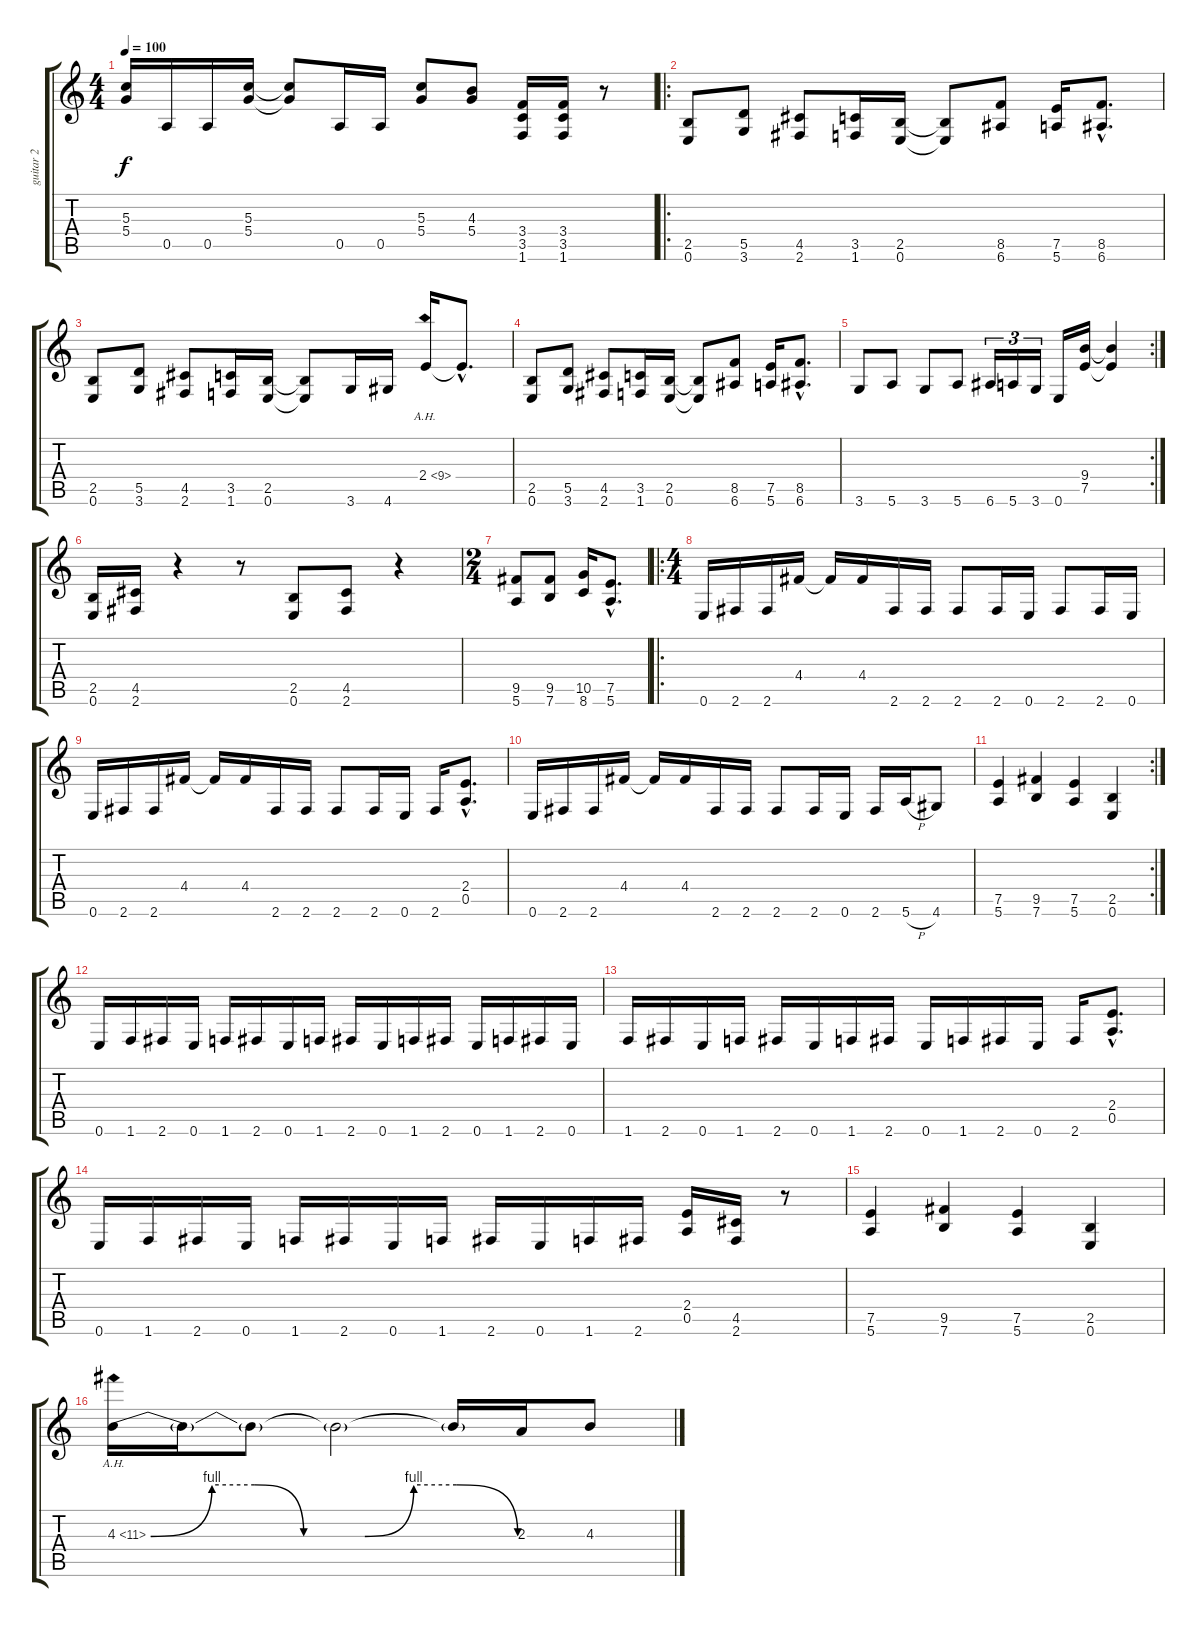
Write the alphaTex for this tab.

\track ("guitar 2" "guitar 2") {instrument acousticguitarsteel}
\staff {score tabs}
\tuning (E4 B3 G3 D3 A2 E2) {hide}
\ts (4 4)
\tempo 100
\clef g2
\ks c
(5.3 5.4).16{dy f} 0.5.16 0.5.16 (5.3 5.4).16 (5.3{t} 5.4{t}).8 0.5.16 0.5.16 (5.3 5.4).8 (4.3 5.4).8 (3.4 3.5 1.6).16 (3.4 3.5 1.6).16 r.8 |
\ro
(2.5 0.6).8 (5.5 3.6).8 (4.5 2.6).8 (3.5 1.6).16 (2.5 0.6).16 (2.5{t} 0.6{t}).8 (8.5 6.6).8 (7.5 5.6).16 (8.5{hac} 6.6{hac}).8{d} |
(2.5 0.6).8 (5.5 3.6).8 (4.5 2.6).8 (3.5 1.6).16 (2.5 0.6).16 (2.5{t} 0.6{t}).8 3.6.16 4.6.16 2.4{ah 7}.16 2.4{hac t}.8{d} |
(2.5 0.6).8 (5.5 3.6).8 (4.5 2.6).8 (3.5 1.6).16 (2.5 0.6).16 (2.5{t} 0.6{t}).8 (8.5 6.6).8 (7.5 5.6).16 (8.5{hac} 6.6{hac}).8{d} |
\rc 2
3.6.8 5.6.8 3.6.8 5.6.8 6.6.16{tu (3 2)} 5.6.16{tu (3 2)} 3.6.16{tu (3 2)} 0.6.16 (9.4 7.5).16 (9.4{t} 7.5{t}).4 |
(2.5 0.6).16 (4.5 2.6).16 r.4 r.8 (2.5 0.6).8 (4.5 2.6).8 r.4 |
\ts (2 4)
(9.5 5.6).8 (9.5 7.6).8 (10.5 8.6).16 (7.5{hac} 5.6{hac}).8{d} |
\ro
\ts (4 4)
0.6.16 2.6.16 2.6.16 4.4.16 4.4{t}.16 4.4.16 2.6.16 2.6.16 2.6.8 2.6.16 0.6.16 2.6.8 2.6.16 0.6.16 |
0.6.16 2.6.16 2.6.16 4.4.16 4.4{t}.16 4.4.16 2.6.16 2.6.16 2.6.8 2.6.16 0.6.16 2.6.16 (2.4{hac} 0.5{hac}).8{d} |
0.6.16 2.6.16 2.6.16 4.4.16 4.4{t}.16 4.4.16 2.6.16 2.6.16 2.6.8 2.6.16 0.6.16 2.6.16 5.6{h}.16 4.6.8 |
\rc 2
(7.5 5.6).4 (9.5 7.6).4 (7.5 5.6).4 (2.5 0.6).4 |
0.6.16 1.6.16 2.6.16 0.6.16 1.6.16 2.6.16 0.6.16 1.6.16 2.6.16 0.6.16 1.6.16 2.6.16 0.6.16 1.6.16 2.6.16 0.6.16 |
1.6.16 2.6.16 0.6.16 1.6.16 2.6.16 0.6.16 1.6.16 2.6.16 0.6.16 1.6.16 2.6.16 0.6.16 2.6.16 (2.4{hac} 0.5{hac}).8{d} |
0.6.16 1.6.16 2.6.16 0.6.16 1.6.16 2.6.16 0.6.16 1.6.16 2.6.16 0.6.16 1.6.16 2.6.16 (2.4 0.5).16 (4.5 2.6).16 r.8 |
(7.5 5.6).4 (9.5 7.6).4 (7.5 5.6).4 (2.5 0.6).4 |
4.3{be (custom 0 0 10 4 17 4 25 0 35 0 43 4 50 4 60 0) ah 7}.16 4.3{t}.16 4.3{t}.8 4.3{t}.2 4.3{t}.16 2.3.16 4.3.8
